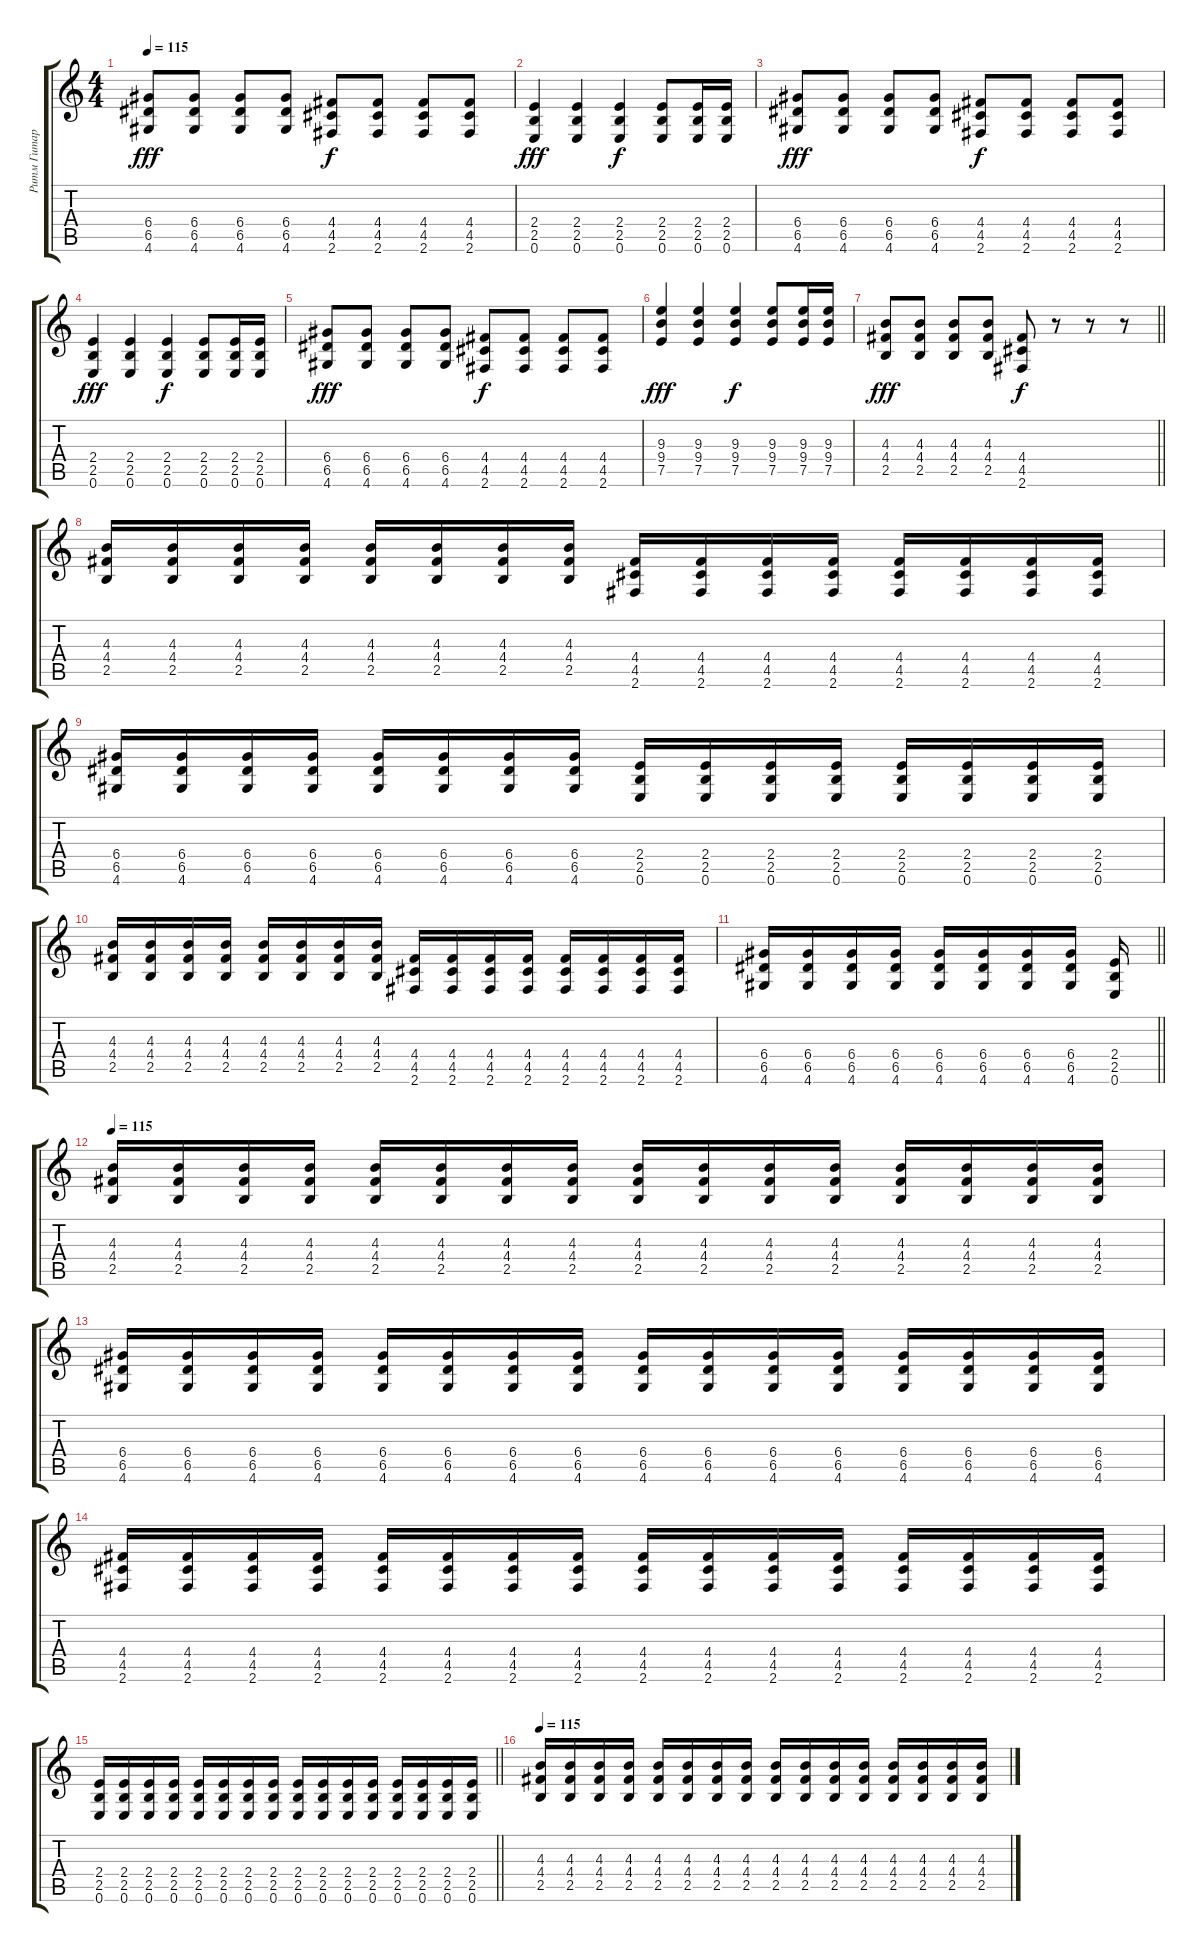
\track ("Ритм Гитара" "Ритм Гитар") {instrument electricguitarjazz}
\staff {score tabs}
\tuning (E4 B3 G3 D3 A2 E2) {hide}
\ts (4 4)
\tempo 115
\clef g2
\ks c
(6.4 6.5 4.6).8{dy fff} (6.4 6.5 4.6).8 (6.4 6.5 4.6).8 (6.4 6.5 4.6).8 (4.4 4.5 2.6).8{dy f} (4.4 4.5 2.6).8 (4.4 4.5 2.6).8 (4.4 4.5 2.6).8 |
(2.4 2.5 0.6).4{dy fff} (2.4 2.5 0.6).4 (2.4 2.5 0.6).4{dy f} (2.4 2.5 0.6).8 (2.4 2.5 0.6).16 (2.4 2.5 0.6).16 |
(6.4 6.5 4.6).8{dy fff} (6.4 6.5 4.6).8 (6.4 6.5 4.6).8 (6.4 6.5 4.6).8 (4.4 4.5 2.6).8{dy f} (4.4 4.5 2.6).8 (4.4 4.5 2.6).8 (4.4 4.5 2.6).8 |
(2.4 2.5 0.6).4{dy fff} (2.4 2.5 0.6).4 (2.4 2.5 0.6).4{dy f} (2.4 2.5 0.6).8 (2.4 2.5 0.6).16 (2.4 2.5 0.6).16 |
(6.4 6.5 4.6).8{dy fff} (6.4 6.5 4.6).8 (6.4 6.5 4.6).8 (6.4 6.5 4.6).8 (4.4 4.5 2.6).8{dy f} (4.4 4.5 2.6).8 (4.4 4.5 2.6).8 (4.4 4.5 2.6).8 |
(9.3 9.4 7.5).4{dy fff} (9.3 9.4 7.5).4 (9.3 9.4 7.5).4{dy f} (9.3 9.4 7.5).8 (9.3 9.4 7.5).16 (9.3 9.4 7.5).16 |
\barLineRight lightlight
(4.3 4.4 2.5).8{dy fff} (4.3 4.4 2.5).8 (4.3 4.4 2.5).8 (4.3 4.4 2.5).8 (4.4 4.5 2.6).8{dy f} r.8 r.8 r.8 |
(4.3 4.4 2.5).16 (4.3 4.4 2.5).16 (4.3 4.4 2.5).16 (4.3 4.4 2.5).16 (4.3 4.4 2.5).16 (4.3 4.4 2.5).16 (4.3 4.4 2.5).16 (4.3 4.4 2.5).16 (4.4 4.5 2.6).16 (4.4 4.5 2.6).16 (4.4 4.5 2.6).16 (4.4 4.5 2.6).16 (4.4 4.5 2.6).16 (4.4 4.5 2.6).16 (4.4 4.5 2.6).16 (4.4 4.5 2.6).16 |
(6.4 6.5 4.6).16 (6.4 6.5 4.6).16 (6.4 6.5 4.6).16 (6.4 6.5 4.6).16 (6.4 6.5 4.6).16 (6.4 6.5 4.6).16 (6.4 6.5 4.6).16 (6.4 6.5 4.6).16 (2.4 2.5 0.6).16 (2.4 2.5 0.6).16 (2.4 2.5 0.6).16 (2.4 2.5 0.6).16 (2.4 2.5 0.6).16 (2.4 2.5 0.6).16 (2.4 2.5 0.6).16 (2.4 2.5 0.6).16 |
(4.3 4.4 2.5).16 (4.3 4.4 2.5).16 (4.3 4.4 2.5).16 (4.3 4.4 2.5).16 (4.3 4.4 2.5).16 (4.3 4.4 2.5).16 (4.3 4.4 2.5).16 (4.3 4.4 2.5).16 (4.4 4.5 2.6).16 (4.4 4.5 2.6).16 (4.4 4.5 2.6).16 (4.4 4.5 2.6).16 (4.4 4.5 2.6).16 (4.4 4.5 2.6).16 (4.4 4.5 2.6).16 (4.4 4.5 2.6).16 |
\barLineRight lightlight
(6.4 6.5 4.6).16 (6.4 6.5 4.6).16 (6.4 6.5 4.6).16 (6.4 6.5 4.6).16 (6.4 6.5 4.6).16 (6.4 6.5 4.6).16 (6.4 6.5 4.6).16 (6.4 6.5 4.6).16 (2.4 2.5 0.6).16 |
\tempo 115
(4.3 4.4 2.5).16 (4.3 4.4 2.5).16 (4.3 4.4 2.5).16 (4.3 4.4 2.5).16 (4.3 4.4 2.5).16 (4.3 4.4 2.5).16 (4.3 4.4 2.5).16 (4.3 4.4 2.5).16 (4.3 4.4 2.5).16 (4.3 4.4 2.5).16 (4.3 4.4 2.5).16 (4.3 4.4 2.5).16 (4.3 4.4 2.5).16 (4.3 4.4 2.5).16 (4.3 4.4 2.5).16 (4.3 4.4 2.5).16 |
(6.4 6.5 4.6).16 (6.4 6.5 4.6).16 (6.4 6.5 4.6).16 (6.4 6.5 4.6).16 (6.4 6.5 4.6).16 (6.4 6.5 4.6).16 (6.4 6.5 4.6).16 (6.4 6.5 4.6).16 (6.4 6.5 4.6).16 (6.4 6.5 4.6).16 (6.4 6.5 4.6).16 (6.4 6.5 4.6).16 (6.4 6.5 4.6).16 (6.4 6.5 4.6).16 (6.4 6.5 4.6).16 (6.4 6.5 4.6).16 |
(4.4 4.5 2.6).16 (4.4 4.5 2.6).16 (4.4 4.5 2.6).16 (4.4 4.5 2.6).16 (4.4 4.5 2.6).16 (4.4 4.5 2.6).16 (4.4 4.5 2.6).16 (4.4 4.5 2.6).16 (4.4 4.5 2.6).16 (4.4 4.5 2.6).16 (4.4 4.5 2.6).16 (4.4 4.5 2.6).16 (4.4 4.5 2.6).16 (4.4 4.5 2.6).16 (4.4 4.5 2.6).16 (4.4 4.5 2.6).16 |
\barLineRight lightlight
(2.4 2.5 0.6).16 (2.4 2.5 0.6).16 (2.4 2.5 0.6).16 (2.4 2.5 0.6).16 (2.4 2.5 0.6).16 (2.4 2.5 0.6).16 (2.4 2.5 0.6).16 (2.4 2.5 0.6).16 (2.4 2.5 0.6).16 (2.4 2.5 0.6).16 (2.4 2.5 0.6).16 (2.4 2.5 0.6).16 (2.4 2.5 0.6).16 (2.4 2.5 0.6).16 (2.4 2.5 0.6).16 (2.4 2.5 0.6).16 |
\tempo 115
(4.3 4.4 2.5).16 (4.3 4.4 2.5).16 (4.3 4.4 2.5).16 (4.3 4.4 2.5).16 (4.3 4.4 2.5).16 (4.3 4.4 2.5).16 (4.3 4.4 2.5).16 (4.3 4.4 2.5).16 (4.3 4.4 2.5).16 (4.3 4.4 2.5).16 (4.3 4.4 2.5).16 (4.3 4.4 2.5).16 (4.3 4.4 2.5).16 (4.3 4.4 2.5).16 (4.3 4.4 2.5).16 (4.3 4.4 2.5).16
